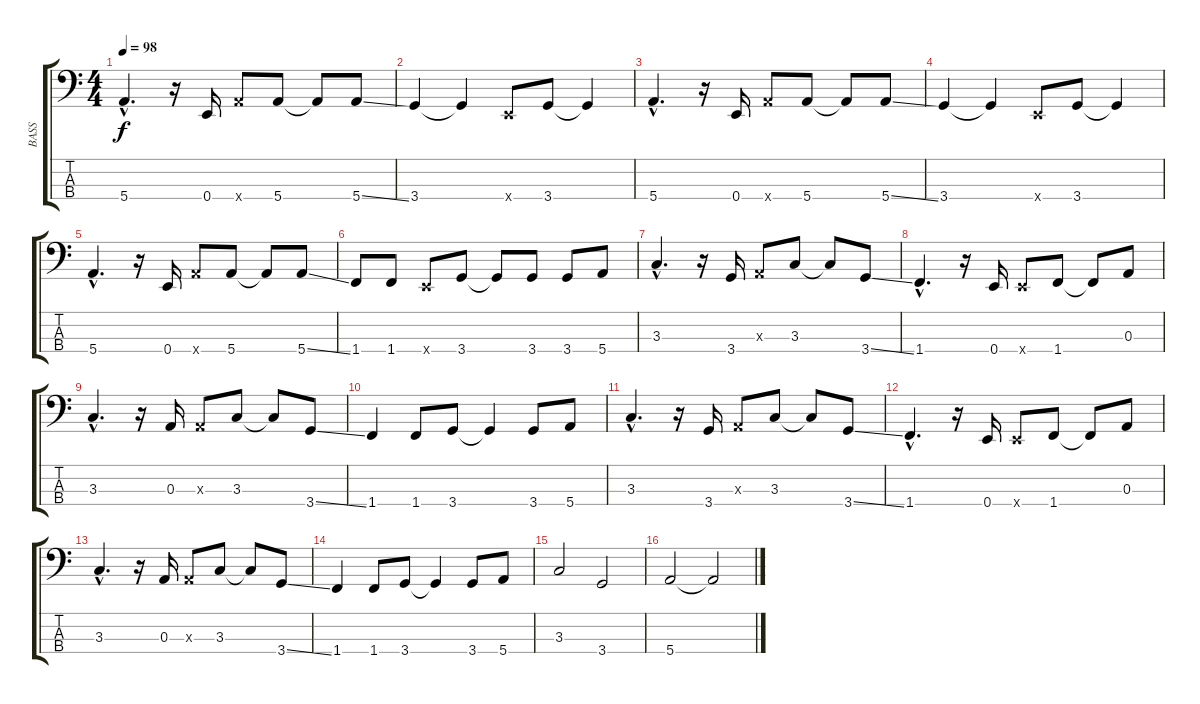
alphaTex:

\track ("BASS" "BASS") {instrument electricbassfinger}
\staff {score tabs}
\tuning (G2 D2 A1 E1) {hide}
\ts (4 4)
\tempo 98
\clef f4
\ks c
5.4{hac}.4{d dy f} r.16 0.4.16 5.4{x}.8 5.4.8 5.4{t}.8 5.4{ss}.8 |
3.4.4 3.4{t}.4 0.4{x}.8 3.4.8 3.4{t}.4 |
5.4{hac}.4{d} r.16 0.4.16 5.4{x}.8 5.4.8 5.4{t}.8 5.4{ss}.8 |
3.4.4 3.4{t}.4 0.4{x}.8 3.4.8 3.4{t}.4 |
5.4{hac}.4{d} r.16 0.4.16 5.4{x}.8 5.4.8 5.4{t}.8 5.4{ss}.8 |
1.4.8 1.4.8 0.4{x}.8 3.4.8 3.4{t}.8 3.4.8 3.4.8 5.4.8 |
3.3{hac}.4{d} r.16 3.4.16 0.3{x}.8 3.3.8 3.3{t}.8 3.4{ss}.8 |
1.4{hac}.4{d} r.16 0.4.16 0.4{x}.8 1.4.8 1.4{t}.8 0.3.8 |
3.3{hac}.4{d} r.16 0.3.16 0.3{x}.8 3.3.8 3.3{t}.8 3.4{ss}.8 |
1.4.4 1.4.8 3.4.8 3.4{t}.4 3.4.8 5.4.8 |
3.3{hac}.4{d} r.16 3.4.16 0.3{x}.8 3.3.8 3.3{t}.8 3.4{ss}.8 |
1.4{hac}.4{d} r.16 0.4.16 0.4{x}.8 1.4.8 1.4{t}.8 0.3.8 |
3.3{hac}.4{d} r.16 0.3.16 0.3{x}.8 3.3.8 3.3{t}.8 3.4{ss}.8 |
1.4.4 1.4.8 3.4.8 3.4{t}.4 3.4.8 5.4.8 |
3.3.2 3.4.2 |
5.4.2 5.4{t}.2
